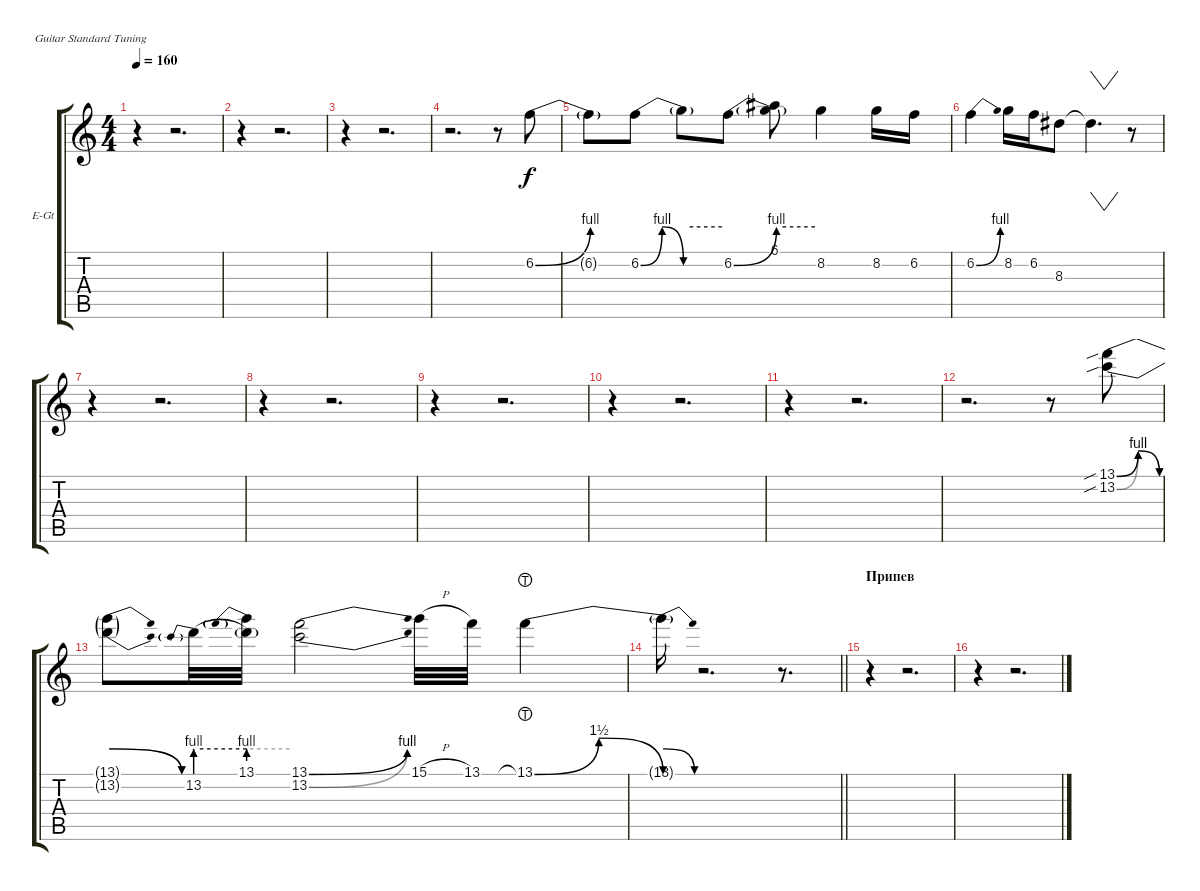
\bracketExtendMode groupsimilarinstruments
\firstSystemTrackNameOrientation horizontal
\otherSystemsTrackNameOrientation horizontal
\track ("Гитара I" "E-Gt") {instrument distortionguitar}
\staff {score tabs}
\tuning (E4 B3 G3 D3 A2 E2)
\ts (4 4)
\tempo 160
\clef g2
\ks c
r.4{dy f} r.2{d} |
r.4 r.2{d} |
r.4 r.2{d} |
r.2{d} r.8 6.2{be (bend 13.799999999999999 0 30.599999999999998 4)}.8 |
6.2{be (hold 0 0 60 0) t}.8 6.2{be (bendrelease 0 0 0.6 4 0.6 4 42.6 0)}.8 6.2{be (hold 0 4 60 4) t}.8 6.2{be (bend 0.6 0 14.399999999999999 4)}.8 (6.1 6.2{be (hold 0 4 60 4) t}).8 8.2.4 8.2.16 6.2.16 |
6.2{be (bend 0.6 0 15.6 4)}.4 8.2.16 6.2.16 8.3.8 8.3{t}.4{vw d} r.8 |
r.4 r.2{d} |
r.4 r.2{d} |
r.4 r.2{d} |
r.4 r.2{d} |
r.4 r.2{d} |
r.2{d} r.8 (13.1{be (bendrelease 0 0 15.6 4 45.6 4 60 0) sib} 13.2{be (bendrelease 0 0 15 4 45 4 59.4 0) sib}).8 |
(13.1{be (release 0 4 60 0) t} 13.2{be (release 0 4 60 0) t}).8 13.2{be (prebend 0 4 60 4)}.32 (13.1{be (prebend 0 4 60 4)} 13.2{be (hold 0 4 60 4) t}).32 (13.1{be (bend 0 0 15 4)} 13.2{be (bend 0 0 15 4)}).2 15.1{h}.32 13.1.32 13.1{be (bendrelease 15.6 0 39.6 6 40.8 6 60 0) lht}.4 |
\barLineRight lightlight
13.1{be (release 0 4 60 0) t}.16 r.2{d} r.8{d} |
\section ("" "Припев")
r.4 r.2{d} |
r.4 r.2{d}
